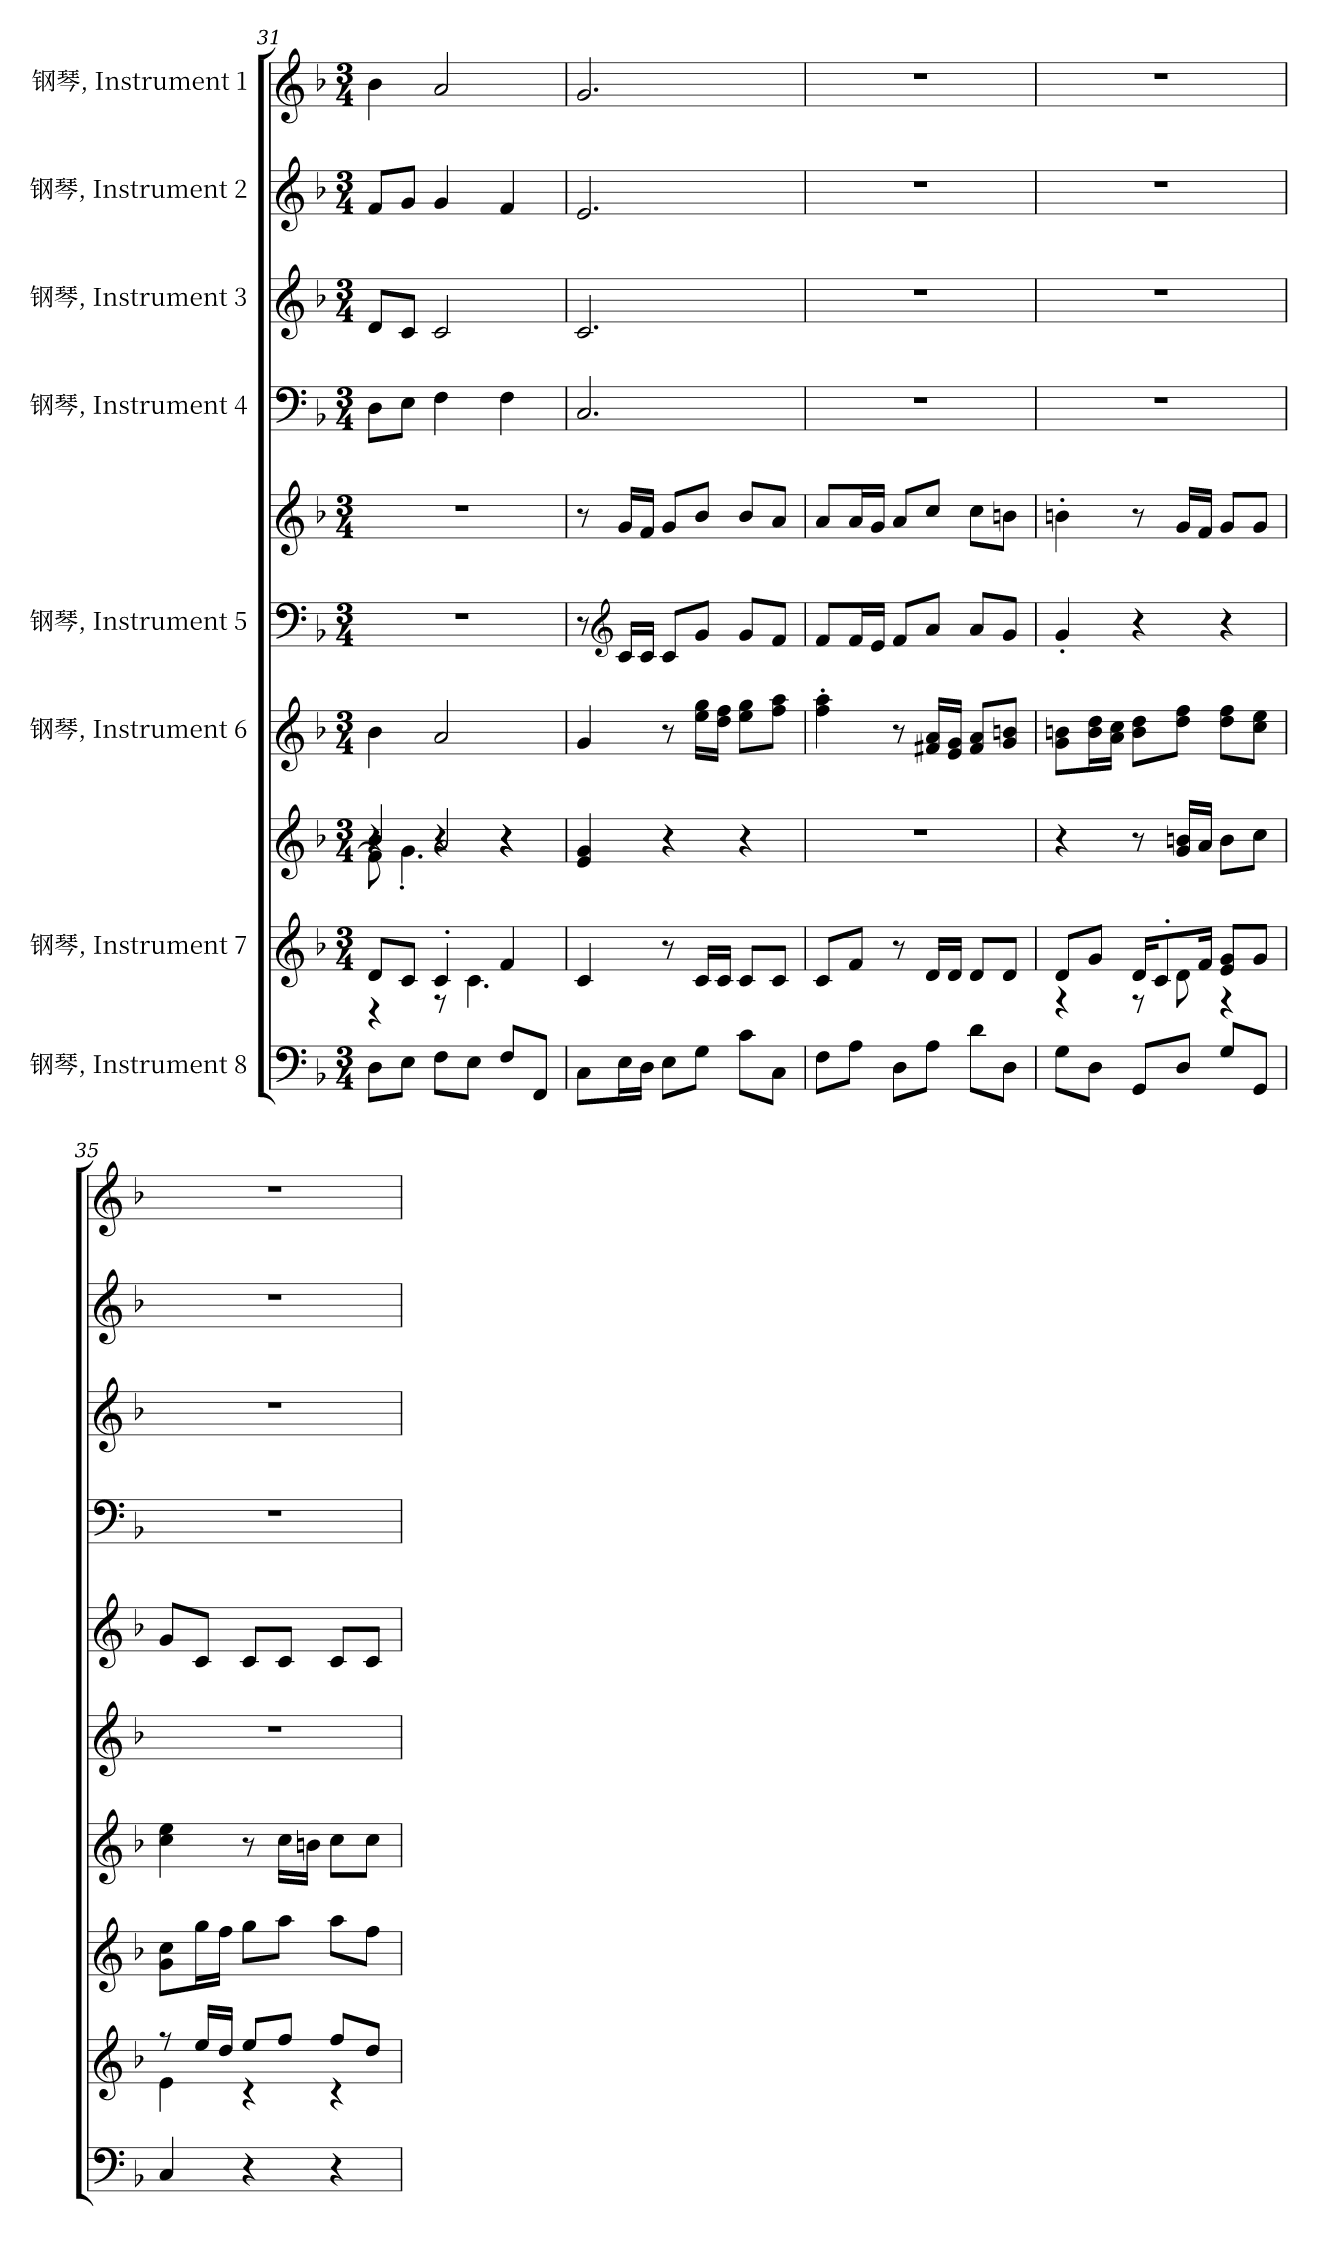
**kern	**kern	**kern	**kern	**kern	**kern	**kern	**kern	**kern	**kern
*part8	*part7	*part7	*part6	*part5	*part5	*part4	*part3	*part2	*part1
*staff10	*staff9	*staff8	*staff7	*staff6	*staff5	*staff4	*staff3	*staff2	*staff1
*I"钢琴, Instrument 8	*I"钢琴, Instrument 7	*	*I"钢琴, Instrument 6	*I"钢琴, Instrument 5	*	*I"钢琴, Instrument 4	*I"钢琴, Instrument 3	*I"钢琴, Instrument 2	*I"钢琴, Instrument 1
*clefF4	*clefG2	*clefG2	*clefG2	*clefF4	*clefG2	*clefF4	*clefG2	*clefG2	*clefG2
*k[b-]	*k[b-]	*k[b-]	*k[b-]	*k[b-]	*k[b-]	*k[b-]	*k[b-]	*k[b-]	*k[b-]
*M3/4	*M3/4	*M3/4	*M3/4	*M3/4	*M3/4	*M3/4	*M3/4	*M3/4	*M3/4
=31	=31	=31	=31	=31	=31	=31	=31	=31	=31
*	*^	*^	*	*	*	*	*	*	*
*	*	*	*	*^	*	*	*	*	*	*	*
8D\L	8d/L	4r	4b-/	8f\]	4r	4b-\	2.r	2.r	8D\L	8d/L	8f/L	4b-\
8E\J	8c/J	.	.	4.g'\	.	.	.	.	8E\J	8c/J	8g/J	.
8F\L	4c'/	8r	4r	.	2a/	2a/	.	.	4F\	2c/	4g/	2a/
8E\J	.	4.c\	.	.	.	.	.	.	.	.	.	.
8F/L	4f/	.	4r	4r	.	.	.	.	4F\	.	4f/	.
8FF/J	.	.	.	.	.	.	.	.	.	.	.	.
*	*v	*v	*	*	*	*	*	*	*	*	*	*
*	*	*v	*v	*v	*	*	*	*	*	*	*
=32	=32	=32	=32	=32	=32	=32	=32	=32	=32
8C\L	4c/	4e/ 4g/	4g/	8r	8r	2.C/	2.c/	2.e/	2.g/
*	*	*	*	*clefG2	*	*	*	*	*
16E\L	.	.	.	16c/LL	16g/LL	.	.	.	.
16D\JJ	.	.	.	16c/JJ	16f/JJ	.	.	.	.
8E\L	8r	4r	8r	8c/L	8g/L	.	.	.	.
8G\J	16c/LL	.	16ee\ 16gg\LL	8g/J	8b-/J	.	.	.	.
.	16c/JJ	.	16dd\ 16ff\JJ	.	.	.	.	.	.
8c\L	8c/L	4r	8ee\ 8gg\L	8g/L	8b-/L	.	.	.	.
8C\J	8c/J	.	8ff\ 8aa\J	8f/J	8a/J	.	.	.	.
=33	=33	=33	=33	=33	=33	=33	=33	=33	=33
8F\L	8c/L	2.r	4ff\' 4aa\'	8f/L	8a/L	2.r	2.r	2.r	2.r
8A\J	8f/J	.	.	16f/L	16a/L	.	.	.	.
.	.	.	.	16e/JJ	16g/JJ	.	.	.	.
8D\L	8r	.	8r	8f/L	8a/L	.	.	.	.
8A\J	16d/LL	.	16f#X/ 16a/LL	8a/J	8cc/J	.	.	.	.
.	16d/JJ	.	16e/ 16g/JJ	.	.	.	.	.	.
8d\L	8d/L	.	8f#/ 8a/L	8a/L	8cc\L	.	.	.	.
8D\J	8d/J	.	8g/ 8bn/J	8g/J	8bn\J	.	.	.	.
!!LO:PB:g=z
=34	=34	=34	=34	=34	=34	=34	=34	=34	=34
*	*^	*	*	*	*	*	*	*	*
8G\L	8d/L	4r	4r	8g\ 8bn\L	4g'/	4bn'\	2.r	2.r	2.r	2.r
8D\J	8g/J	.	.	16b\ 16dd\L	.	.	.	.	.	.
.	.	.	.	16a\ 16cc\JJ	.	.	.	.	.	.
8GG/L	16d/KL	8r	8r	8b\ 8dd\L	4r	8r	.	.	.	.
.	8c'/	.	.	.	.	.	.	.	.	.
8D/J	.	8d\	16g/ 16bn/LL	8dd\ 8ff\J	.	16g/LL	.	.	.	.
.	16f/Jk	.	16a/JJ	.	.	16f/JJ	.	.	.	.
8G/L	8e/ 8g/L	4r	8b\L	8dd\ 8ff\L	4r	8g/L	.	.	.	.
8GG/J	8g/J	.	8cc\J	8cc\ 8ee\J	.	8g/J	.	.	.	.
=35	=35	=35	=35	=35	=35	=35	=35	=35	=35	=35
4C/	8r	4e\	8g\ 8cc\L	4cc\ 4ee\	2.r	8g/L	2.r	2.r	2.r	2.r
.	16ee/LL	.	16gg\L	.	.	8c/J	.	.	.	.
.	16dd/JJ	.	16ff\JJ	.	.	.	.	.	.	.
4r	8ee/L	4r	8gg\L	8r	.	8c/L	.	.	.	.
.	8ff/J	.	8aa\J	16cc\LL	.	8c/J	.	.	.	.
.	.	.	.	16bn\JJ	.	.	.	.	.	.
4r	8ff/L	4r	8aa\L	8cc\L	.	8c/L	.	.	.	.
.	8dd/J	.	8ff\J	8cc\J	.	8c/J	.	.	.	.
*	*v	*v	*	*	*	*	*	*	*	*
=	=	=	=	=	=	=	=	=	=
*-	*-	*-	*-	*-	*-	*-	*-	*-	*-
